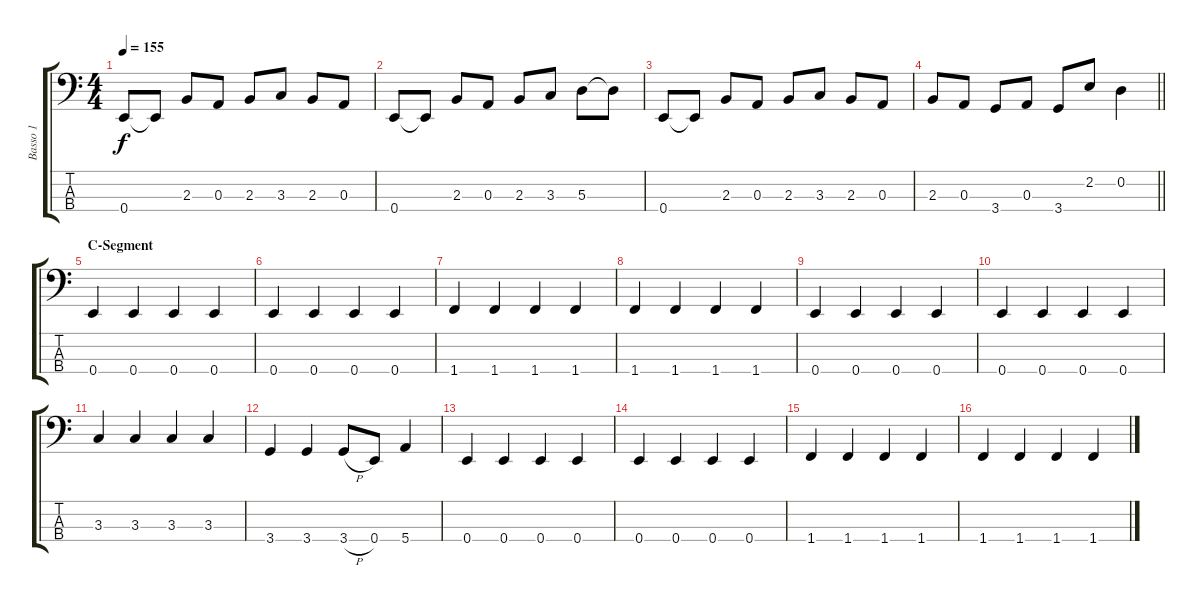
\track ("Basso 1" "Basso 1") {instrument slapbass1}
\staff {score tabs}
\tuning (G2 D2 A1 E1) {hide}
\ts (4 4)
\tempo 155
\clef f4
\ks c
0.4.8{dy f} 0.4{t}.8 2.3.8 0.3.8 2.3.8 3.3.8 2.3.8 0.3.8 |
0.4.8 0.4{t}.8 2.3.8 0.3.8 2.3.8 3.3.8 5.3.8 5.3{t}.8 |
0.4.8 0.4{t}.8 2.3.8 0.3.8 2.3.8 3.3.8 2.3.8 0.3.8 |
\barLineRight lightlight
2.3.8 0.3.8 3.4.8 0.3.8 3.4.8 2.2.8 0.2.4 |
\section ("" "C-Segment")
0.4.4 0.4.4 0.4.4 0.4.4 |
0.4.4 0.4.4 0.4.4 0.4.4 |
1.4.4 1.4.4 1.4.4 1.4.4 |
1.4.4 1.4.4 1.4.4 1.4.4 |
0.4.4 0.4.4 0.4.4 0.4.4 |
0.4.4 0.4.4 0.4.4 0.4.4 |
3.3.4 3.3.4 3.3.4 3.3.4 |
3.4.4 3.4.4 3.4{h}.8 0.4.8 5.4.4 |
0.4.4 0.4.4 0.4.4 0.4.4 |
0.4.4 0.4.4 0.4.4 0.4.4 |
1.4.4 1.4.4 1.4.4 1.4.4 |
1.4.4 1.4.4 1.4.4 1.4.4
